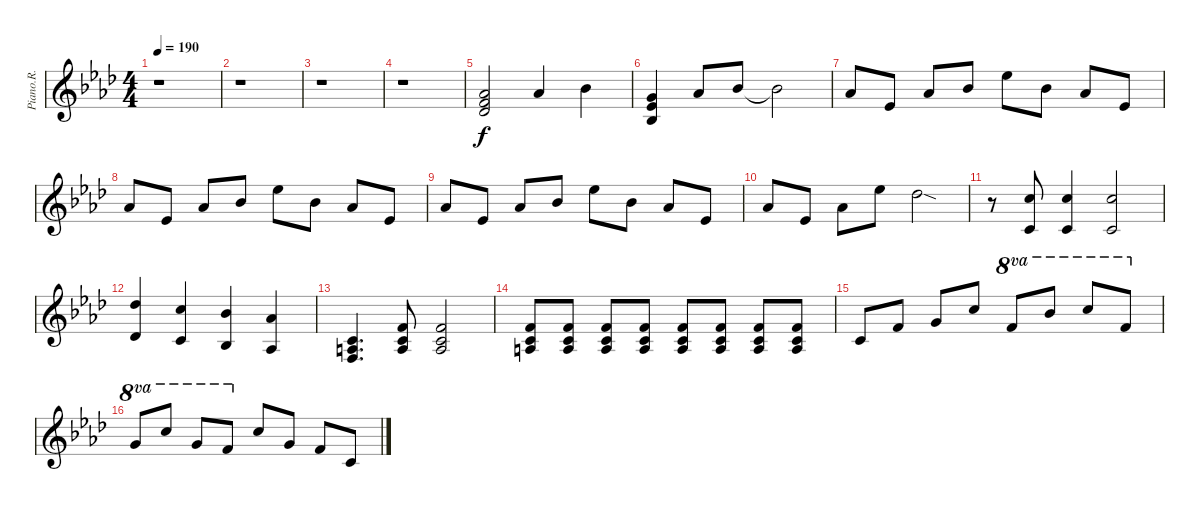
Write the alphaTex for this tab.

\track ("Piano.R." "Piano.R.") {instrument brightacousticpiano}
\staff {score}
\tuning (A4 B3 G3 D3 A2 E2) {hide}
\ts (4 4)
\tempo 190
\clef g2
\ks ab
r.1{dy f} |
r.1 |
r.1 |
r.1 |
(9.2 10.3 11.4).2 9.2.4 11.2.4 |
(8.2 8.3 8.4).4 9.2.8 11.2.8 11.2{t}.2 |
9.2.8 8.3.8 9.2.8 11.2.8 6.1.8 11.2.8 9.2.8 8.3.8 |
9.2.8 8.3.8 9.2.8 11.2.8 6.1.8 11.2.8 9.2.8 8.3.8 |
9.2.8 8.3.8 9.2.8 11.2.8 6.1.8 11.2.8 9.2.8 8.3.8 |
9.2.8 8.3.8 9.2.8 6.1.8 4.1{sod}.2 |
r.8 (3.1 5.3).8 (3.1 5.3).4 (3.1 5.3).2 |
(4.1 2.2).4 (3.1 1.2).4 (1.1 3.3).4 (9.2 6.4).4 |
(1.2 2.3 3.4).4{d} (6.2 5.3 7.4).8 (6.2 5.3 7.4).2 |
(6.2 5.3 7.4).8 (6.2 5.3 7.4).8 (6.2 5.3 7.4).8 (6.2 5.3 7.4).8 (6.2 5.3 7.4).8 (6.2 5.3 7.4).8 (6.2 5.3 7.4).8 (6.2 5.3 7.4).8 |
5.3.8 6.2.8 8.2.8 3.1.8 8.1.8{ot 8va} 13.1.8{ot 8va} 15.1.8{ot 8va} 18.2.8{ot 8va} |
20.2.8{ot 8va} 15.1.8{ot 8va} 20.2.8{ot 8va} 18.2.8{ot 8va} 17.3.8 17.4.8 15.4.8 15.5.8
